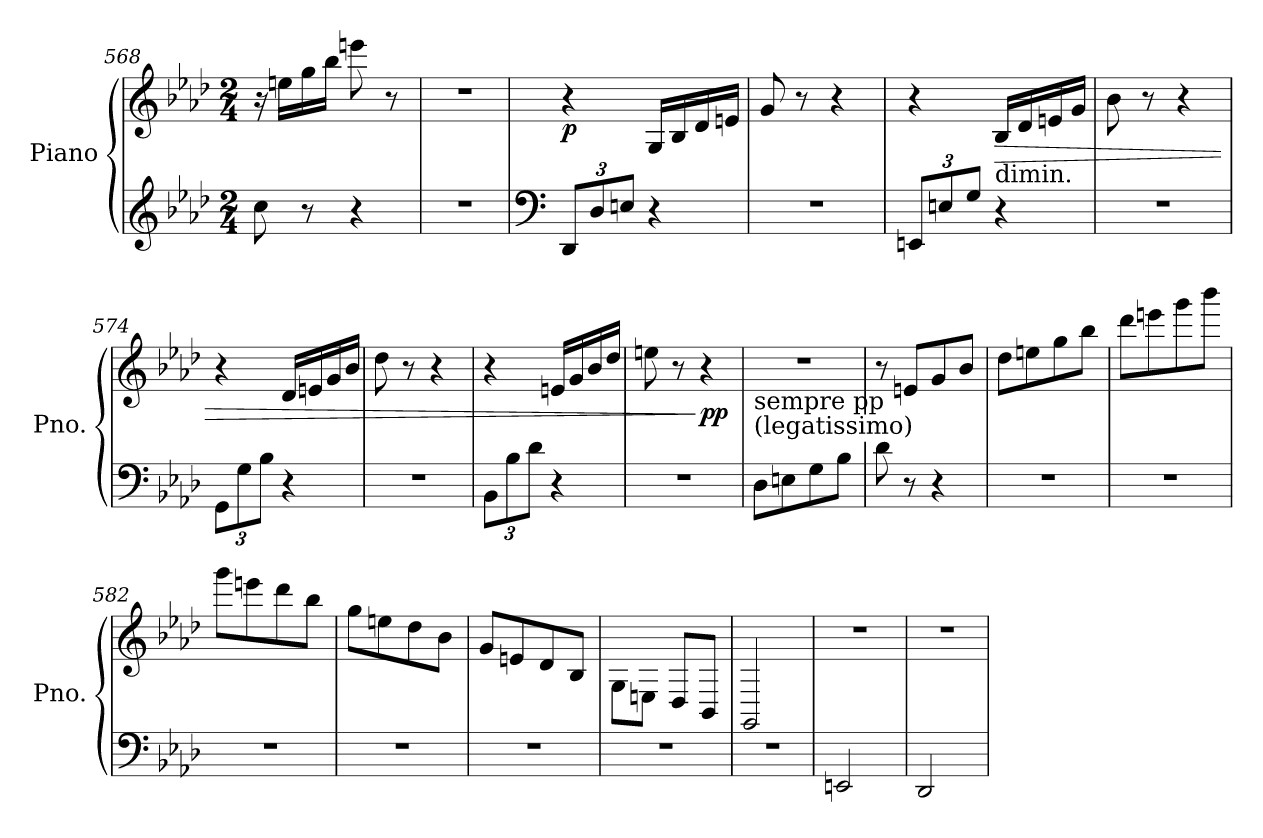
**kern	**kern	**dynam
*part1	*part1	*part1
*staff2	*staff1	*staff1/2
*I"Piano	*	*
*I'Pno.	*	*
*clefG2	*clefG2	*
*k[b-e-a-d-]	*k[b-e-a-d-]	*
*M2/4	*M2/4	*
=568	=568	=568
8cc\	16r	.
.	16een\LL	.
8r	16gg\	.
.	16bb-\JJ	.
4r	8eeen\	.
.	8r	.
=569	=569	=569
2r	2r	.
=570	=570	=570
*clefF4	*	*
*Xbrackettup	*	*
!	!	!LO:DY:b
12DD-/L	4r	p
12D-/	.	.
12En/J	.	.
4r	16G/LL	.
.	16B-/	.
.	16d-/	.
.	16en/JJ	.
!!LO:PB:g=z
=571	=571	=571
2r	8g/	.
.	8r	.
.	4r	.
=572	=572	=572
12EEn/L	4r	.
12En/	.	.
12G/J	.	.
!	!LO:TX:b:t=dimin.	!
!	!	!LO:HP:b
4r	16B-/LL	>
.	16d-/	.
.	16en/	.
.	16g/JJ	.
=573	=573	=573
2r	8b-\	.
.	8r	.
.	4r	.
=574	=574	=574
12GG\L	4r	.
12G\	.	.
12B-\J	.	.
4r	16d-/LL	.
.	16en/	.
.	16g/	.
.	16b-/JJ	.
=575	=575	=575
2r	8dd-\	.
.	8r	.
.	4r	.
=576	=576	=576
12BB-\L	4r	.
12B-\	.	.
12d-\J	.	.
4r	16en/LL	.
.	16g/	.
.	16b-/	.
.	16dd-/JJ	.
=577	=577	=577
2r	8een\	.
.	8r	.
!	!	!LO:DY:n=1:b
.	4r	] pp
!!LO:LB:g=z
=578	=578	=578
!	!LO:TX:b:t=sempre pp	!
!	!LO:TX:b:t=(legatissimo)	!
8D-\L	2r	.
8En\	.	.
8G\	.	.
8B-\J	.	.
=579	=579	=579
8d-\	8r	.
8r	8en/L	.
4r	8g/	.
.	8b-/J	.
=580	=580	=580
2r	8dd-\L	.
.	8een\	.
.	8gg\	.
.	8bb-\J	.
=581	=581	=581
2r	8ddd-\L	.
.	8eeen\	.
.	8ggg\	.
.	8bbb-\J	.
=582	=582	=582
2r	8ggg\L	.
.	8eeen\	.
.	8ddd-\	.
.	8bb-\J	.
=583	=583	=583
2r	8gg\L	.
.	8een\	.
.	8dd-\	.
.	8b-\J	.
=584	=584	=584
2r	8g/L	.
.	8en/	.
.	8d-/	.
.	8B-/J	.
!!LO:LB:g=z
=585	=585	=585
2r	8G\L	.
.	8En\J	.
.	8D-/L	.
.	8BB-/J	.
=586	=586	=586
2r	2GG/	.
=587	=587	=587
2EEn/	2r	.
=588	=588	=588
2DD-/	2r	.
=	=	=
*-	*-	*-
